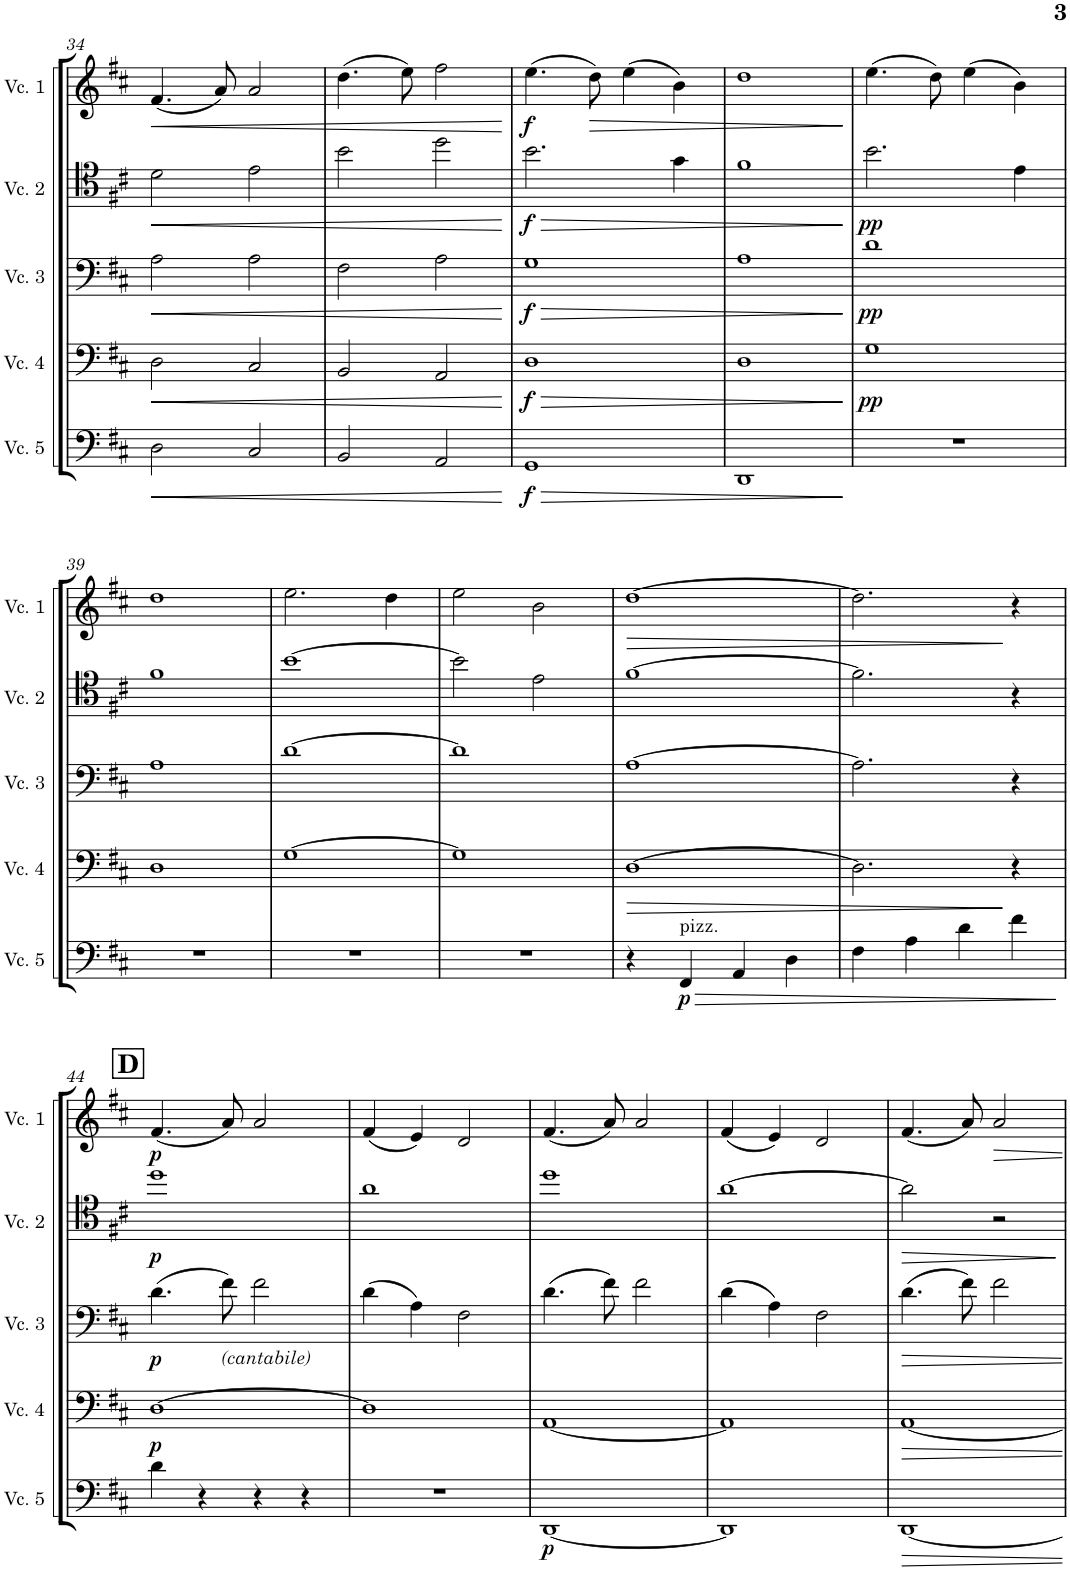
**kern	**dynam	**kern	**dynam	**kern	**dynam	**kern	**dynam	**kern	**dynam
*part5	*part5	*part4	*part4	*part3	*part3	*part2	*part2	*part1	*part1
*staff5	*staff5	*staff4	*staff4	*staff3	*staff3	*staff2	*staff2	*staff1	*staff1
*I"Cello 5	*	*I"Cello 4	*	*I"Cello 3	*	*I"Cello 2	*	*I"Cello 1	*
!!LO:PB:g=z
*clefF4	*	*clefF4	*	*clefF4	*	*clefC4	*	*clefG2	*
*k[f#c#]	*	*k[f#c#]	*	*k[f#c#]	*	*k[f#c#]	*	*k[f#c#]	*
*M4/4	*	*M4/4	*	*M4/4	*	*M4/4	*	*M4/4	*
=34	=34	=34	=34	=34	=34	=34	=34	=34	=34
!	!LO:HP:b	!	!LO:HP:b	!	!LO:HP:b	!	!LO:HP:b	!	!LO:HP:b
2D\	<	2D\	<	2A\	<	2d\	<	(4.f#/	<
.	.	.	.	.	.	.	.	8a/)	.
2C#/	.	2C#/	.	2A\	.	2e\	.	2a/	.
=35	=35	=35	=35	=35	=35	=35	=35	=35	=35
2BB/	.	2BB/	.	2F#\	.	2b\	.	(4.dd\	.
.	.	.	.	.	.	.	.	8ee\)	.
2AA/	.	2AA/	.	2A\	.	2dd\	.	2ff#\	.
.	[	.	[	.	[	.	[	.	[
=36	=36	=36	=36	=36	=36	=36	=36	=36	=36
!	!LO:HP:b	!	!LO:HP:b	!	!LO:HP:b	!	!LO:HP:b	!	!
!	!LO:DY:n=1:b	!	!LO:DY:n=1:b	!	!LO:DY:n=1:b	!	!LO:DY:n=1:b	!	!LO:DY:b
1GG	> f	1D	> f	1G	> f	2.b\	> f	(4.ee\	f
!	!	!	!	!	!	!	!	!	!LO:HP:b
.	.	.	.	.	.	.	.	8dd\)	>
.	.	.	.	.	.	.	.	(4ee\	.
.	.	.	.	.	.	4g\	.	4b\)	.
=37	=37	=37	=37	=37	=37	=37	=37	=37	=37
1DD	.	1D	.	1A	.	1f#	.	1dd	.
.	]	.	]	.	]	.	]	.	]
=38	=38	=38	=38	=38	=38	=38	=38	=38	=38
!	!	!	!LO:DY:b	!	!LO:DY:b	!	!LO:DY:b	!	!
1r	.	1G	pp	1d	pp	2.b\	pp	(4.ee\	.
.	.	.	.	.	.	.	.	8dd\)	.
.	.	.	.	.	.	.	.	(4ee\	.
.	.	.	.	.	.	4e\	.	4b\)	.
!!LO:LB:g=z
=39	=39	=39	=39	=39	=39	=39	=39	=39	=39
1r	.	1D	.	1A	.	1f#	.	1dd	.
=40	=40	=40	=40	=40	=40	=40	=40	=40	=40
1r	.	[1G	.	[1d	.	[1b	.	2.ee\	.
.	.	.	.	.	.	.	.	4dd\	.
=41	=41	=41	=41	=41	=41	=41	=41	=41	=41
1r	.	1G]	.	1d]	.	2b\]	.	2ee\	.
.	.	.	.	.	.	2e\	.	2b\	.
=42	=42	=42	=42	=42	=42	=42	=42	=42	=42
!	!	!	!LO:HP:b	!	!	!	!	!	!LO:HP:b
4r	.	[1D	>	[1A	.	[1f#	.	[1dd	>
!LO:TX:a:t=pizz.	!	!	!	!	!	!	!	!	!
!	!LO:HP:b	!	!	!	!	!	!	!	!
!	!LO:DY:n=1:b	!	!	!	!	!	!	!	!
4FF#/	> p	.	.	.	.	.	.	.	.
4AA/	.	.	.	.	.	.	.	.	.
4D\	.	.	.	.	.	.	.	.	.
=43	=43	=43	=43	=43	=43	=43	=43	=43	=43
4F#\	.	2.D\]	.	2.A\]	.	2.f#\]	.	2.dd\]	.
4A\	.	.	.	.	.	.	.	.	.
4d\	.	.	.	.	.	.	.	.	.
4f#\	.	4r	]	4r	.	4r	.	4r	]
.	]	.	.	.	.	.	.	.	.
!!LO:LB:g=z
!!LO:REH:place=s1:a:B:cj:fs=14:t=D
=44	=44	=44	=44	=44	=44	=44	=44	=44	=44
!	!	!	!LO:DY:b	!	!LO:DY:b	!	!LO:DY:b	!	!LO:DY:b
4d\	.	[1D	p	(4.d\	p	1dd	p	(4.f#/	p
4r	.	.	.	.	.	.	.	.	.
!	!	!	!	!LO:TX:b:i:t=(cantabile)	!	!	!	!	!
.	.	.	.	8f#\)	.	.	.	8a/)	.
4r	.	.	.	2f#\	.	.	.	2a/	.
4r	.	.	.	.	.	.	.	.	.
=45	=45	=45	=45	=45	=45	=45	=45	=45	=45
1r	.	1D]	.	(4d\	.	1a	.	(4f#/	.
.	.	.	.	4A\)	.	.	.	4e/)	.
.	.	.	.	2F#\	.	.	.	2d/	.
=46	=46	=46	=46	=46	=46	=46	=46	=46	=46
!	!LO:DY:b	!	!	!	!	!	!	!	!
[1DD	p	[1AA	.	(4.d\	.	1dd	.	(4.f#/	.
.	.	.	.	8f#\)	.	.	.	8a/)	.
.	.	.	.	2f#\	.	.	.	2a/	.
=47	=47	=47	=47	=47	=47	=47	=47	=47	=47
1DD]	.	1AA]	.	(4d\	.	[1a	.	(4f#/	.
.	.	.	.	4A\)	.	.	.	4e/)	.
.	.	.	.	2F#\	.	.	.	2d/	.
=48	=48	=48	=48	=48	=48	=48	=48	=48	=48
!	!	!	!	!	!	!	!LO:HP:b	!	!
[1DD	.	[1AA	.	(4.d\	.	2a\]	>	(4.f#/	.
.	.	.	.	8f#\)	.	.	.	8a/)	.
.	.	.	.	2f#\	.	2r	.	2a/	.
.	.	.	.	.	.	.	]	.	.
=	=	=	=	=	=	=	=	=	=
*-	*-	*-	*-	*-	*-	*-	*-	*-	*-
